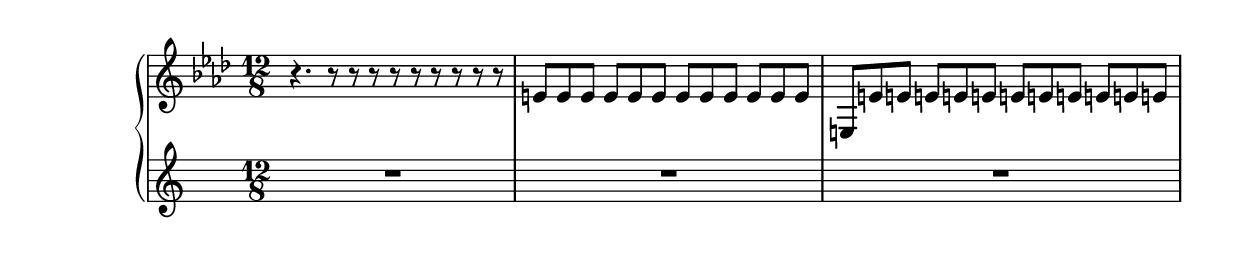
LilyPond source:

\header {
  texidoc = "SpanBars participate in the horizontal collision system;
the accidentals should not collide with the bar lines."
}

\version "2.12.0"

upper = \relative c' {
  \key f \minor \time 12/8 
  r4. r8 r r r r r r r r 
  e8 e e e e e e e e e e e 
  e, e'! e! e! e! e! e! e! e! e! e! e!
}

lower = { R1. R1. R1. }

\new PianoStaff << \new Staff \upper \new Staff \lower >>

